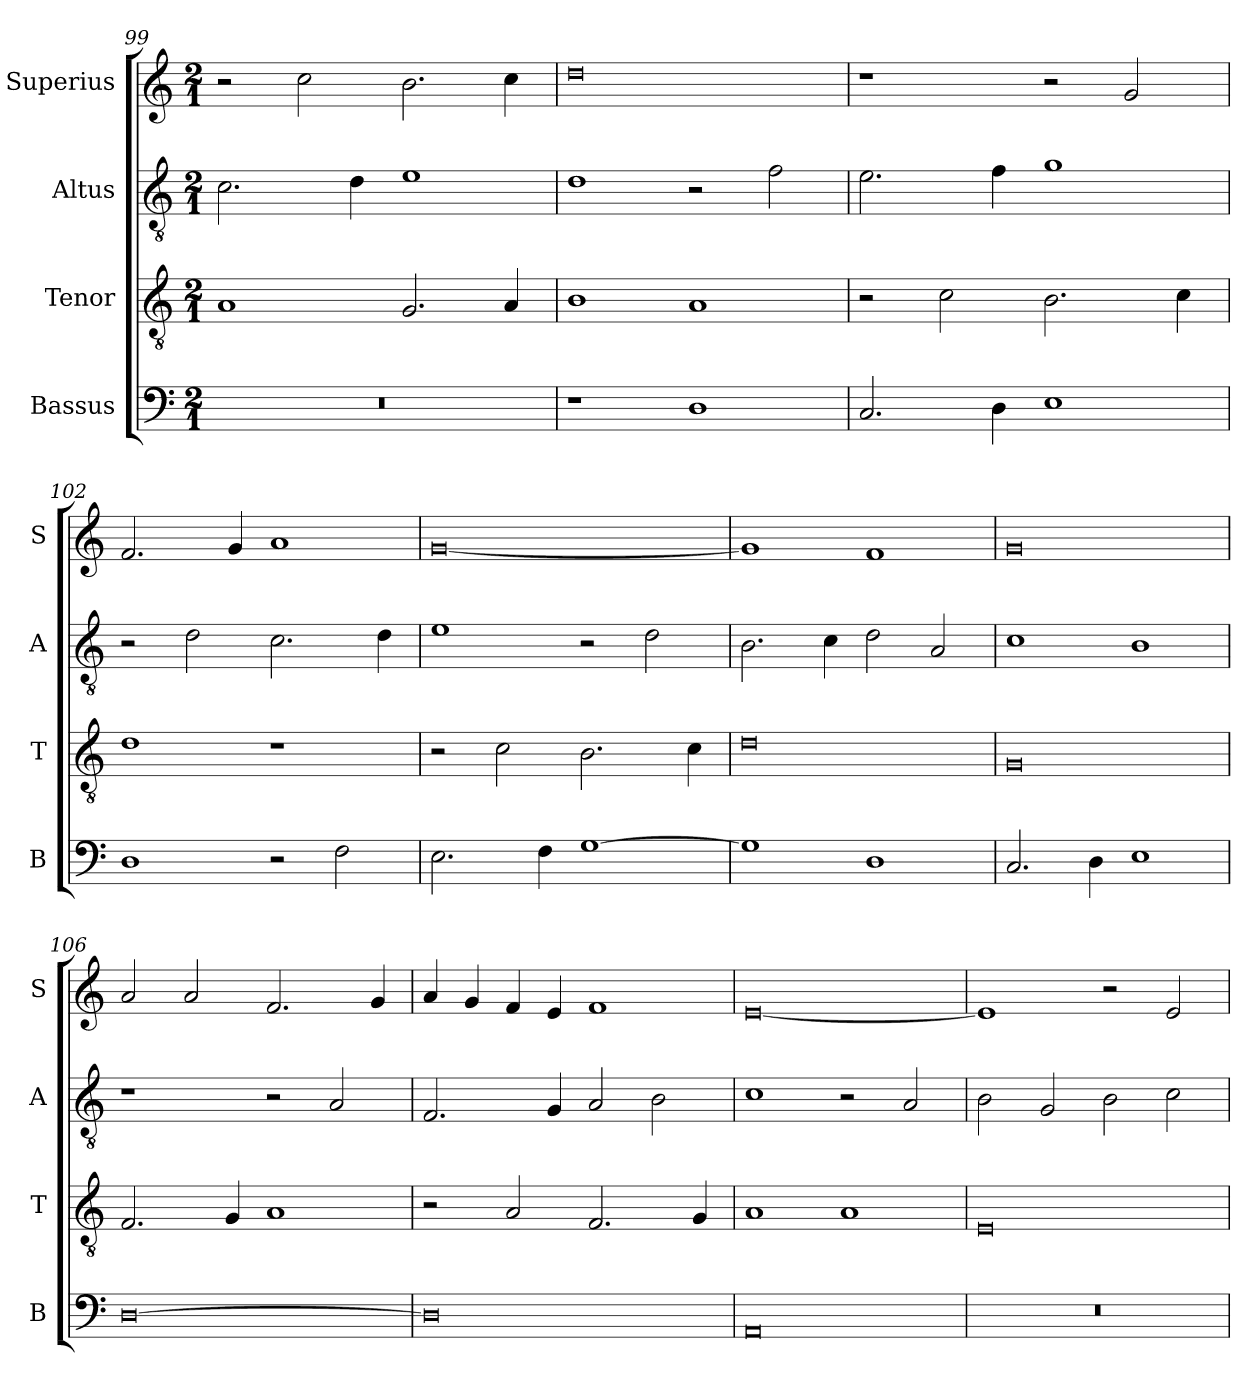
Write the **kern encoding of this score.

**kern	**kern	**kern	**kern
*part4	*part3	*part2	*part1
*staff4	*staff3	*staff2	*staff1
*I"Bassus	*I"Tenor	*I"Altus	*I"Superius
*I'B	*I'T	*I'A	*I'S
*clefF4	*clefGv2	*clefGv2	*clefG2
*k[]	*k[]	*k[]	*k[]
*C:	*C:	*C:	*C:
*M2/1	*M2/1	*M2/1	*M2/1
=99	=99	=99	=99
0r	1A	2.c	2r
.	.	.	2cc
.	.	4d	.
.	2.G	1e	2.b
.	4A	.	4cc
=100	=100	=100	=100
1r	1B	1d	0dd
1D	1A	2r	.
.	.	2f	.
=101	=101	=101	=101
2.C	2r	2.e	1r
.	2c	.	.
4D	.	4f	.
1E	2.B	1g	2r
.	.	.	2g
.	4c	.	.
=102	=102	=102	=102
1D	1d	2r	2.f
.	.	2d	.
.	.	.	4g
2r	1r	2.c	1a
2F	.	.	.
.	.	4d	.
=103	=103	=103	=103
2.E	2r	1e	[0g
.	2c	.	.
4F	.	.	.
[1G	2.B	2r	.
.	.	2d	.
.	4c	.	.
=104	=104	=104	=104
1G]	0d	2.B	1g]
.	.	4c	.
1D	.	2d	1f
.	.	2A	.
=105	=105	=105	=105
2.C	0G	1c	0g
4D	.	.	.
1E	.	1B	.
=106	=106	=106	=106
[0D	2.F	1r	2a
.	.	.	2a
.	4G	.	.
.	1A	2r	2.f
.	.	2A	.
.	.	.	4g
=107	=107	=107	=107
0D]	2r	2.F	4a
.	.	.	4g
.	2A	.	4f
.	.	4G	4e
.	2.F	2A	1f
.	.	2B	.
.	4G	.	.
=108	=108	=108	=108
0AA	1A	1c	[0e
.	1A	2r	.
.	.	2A	.
=109	=109	=109	=109
0r	0E	2B	1e]
.	.	2G	.
.	.	2B	2r
.	.	2c	2e
=	=	=	=
*-	*-	*-	*-
